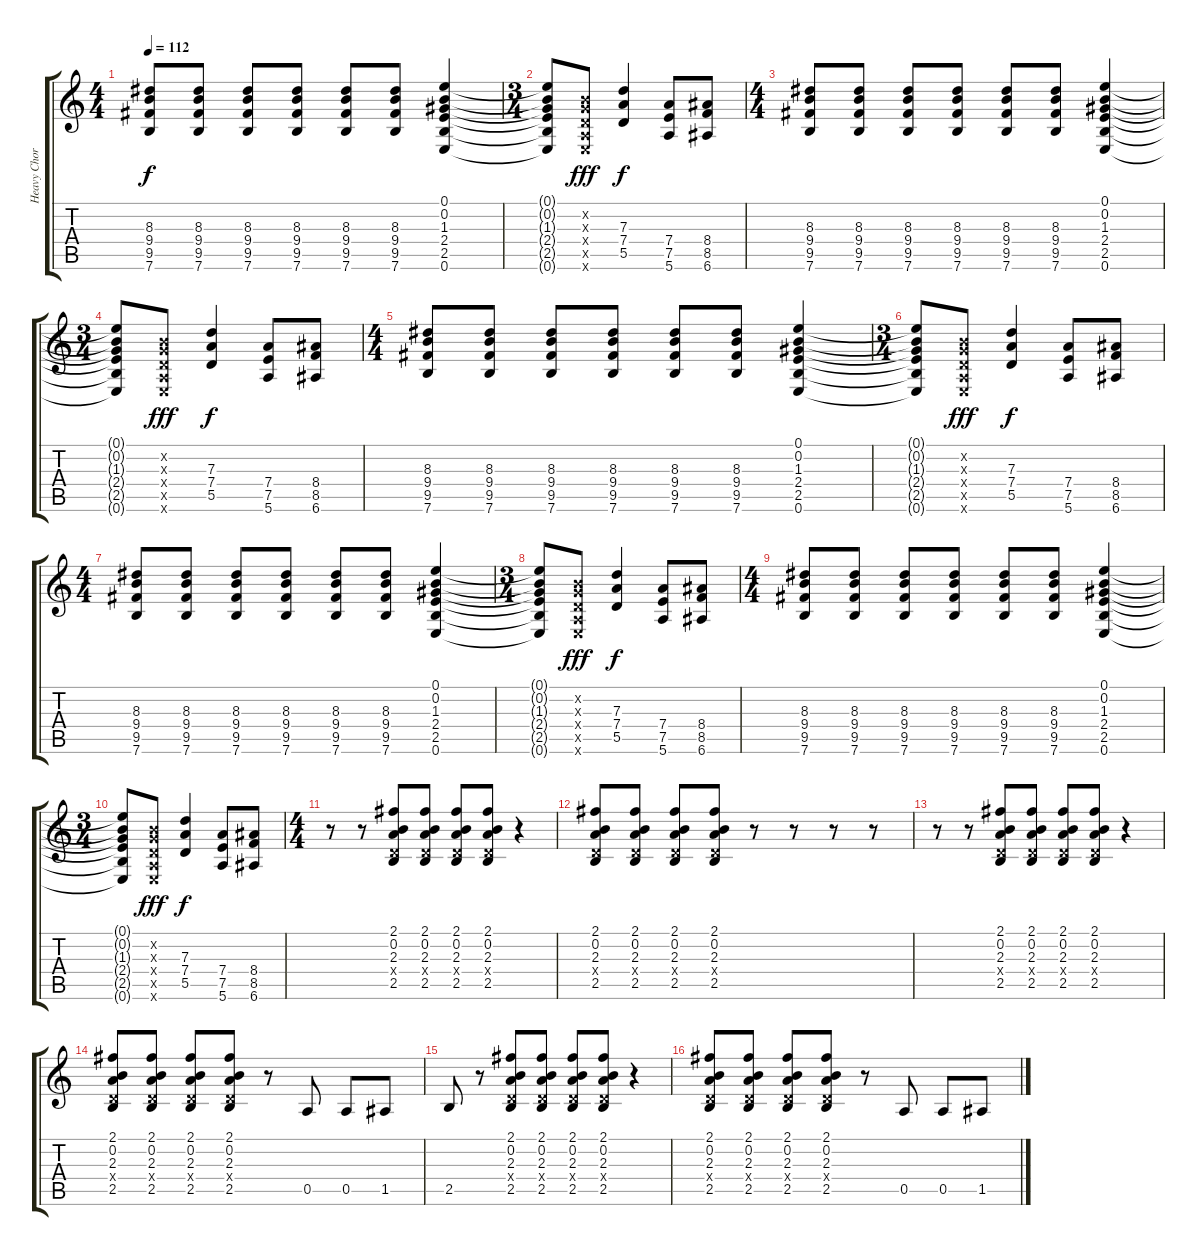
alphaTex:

\track ("Heavy Chorus" "Heavy Chor") {instrument distortionguitar}
\staff {score tabs}
\tuning (E4 B3 G3 D3 A2 E2) {hide}
\ts (4 4)
\tempo 112
\clef g2
\ks c
(8.3 9.4 9.5 7.6).8{dy f} (8.3 9.4 9.5 7.6).8 (8.3 9.4 9.5 7.6).8 (8.3 9.4 9.5 7.6).8 (8.3 9.4 9.5 7.6).8 (8.3 9.4 9.5 7.6).8 (0.1 0.2 1.3 2.4 2.5 0.6).4 |
\ts (3 4)
(0.1{t} 0.2{t} 1.3{t} 2.4{t} 2.5{t} 0.6{t}).8 (0.2{x} 0.3{x} 0.4{x} 0.5{x} 0.6{x}).8{dy fff} (7.3 7.4 5.5).4{dy f} (7.4 7.5 5.6).8 (8.4 8.5 6.6).8 |
\ts (4 4)
(8.3 9.4 9.5 7.6).8 (8.3 9.4 9.5 7.6).8 (8.3 9.4 9.5 7.6).8 (8.3 9.4 9.5 7.6).8 (8.3 9.4 9.5 7.6).8 (8.3 9.4 9.5 7.6).8 (0.1 0.2 1.3 2.4 2.5 0.6).4 |
\ts (3 4)
(0.1{t} 0.2{t} 1.3{t} 2.4{t} 2.5{t} 0.6{t}).8 (0.2{x} 0.3{x} 0.4{x} 0.5{x} 0.6{x}).8{dy fff} (7.3 7.4 5.5).4{dy f} (7.4 7.5 5.6).8 (8.4 8.5 6.6).8 |
\ts (4 4)
(8.3 9.4 9.5 7.6).8 (8.3 9.4 9.5 7.6).8 (8.3 9.4 9.5 7.6).8 (8.3 9.4 9.5 7.6).8 (8.3 9.4 9.5 7.6).8 (8.3 9.4 9.5 7.6).8 (0.1 0.2 1.3 2.4 2.5 0.6).4 |
\ts (3 4)
(0.1{t} 0.2{t} 1.3{t} 2.4{t} 2.5{t} 0.6{t}).8 (0.2{x} 0.3{x} 0.4{x} 0.5{x} 0.6{x}).8{dy fff} (7.3 7.4 5.5).4{dy f} (7.4 7.5 5.6).8 (8.4 8.5 6.6).8 |
\ts (4 4)
(8.3 9.4 9.5 7.6).8 (8.3 9.4 9.5 7.6).8 (8.3 9.4 9.5 7.6).8 (8.3 9.4 9.5 7.6).8 (8.3 9.4 9.5 7.6).8 (8.3 9.4 9.5 7.6).8 (0.1 0.2 1.3 2.4 2.5 0.6).4 |
\ts (3 4)
(0.1{t} 0.2{t} 1.3{t} 2.4{t} 2.5{t} 0.6{t}).8 (0.2{x} 0.3{x} 0.4{x} 0.5{x} 0.6{x}).8{dy fff} (7.3 7.4 5.5).4{dy f} (7.4 7.5 5.6).8 (8.4 8.5 6.6).8 |
\ts (4 4)
(8.3 9.4 9.5 7.6).8 (8.3 9.4 9.5 7.6).8 (8.3 9.4 9.5 7.6).8 (8.3 9.4 9.5 7.6).8 (8.3 9.4 9.5 7.6).8 (8.3 9.4 9.5 7.6).8 (0.1 0.2 1.3 2.4 2.5 0.6).4 |
\ts (3 4)
(0.1{t} 0.2{t} 1.3{t} 2.4{t} 2.5{t} 0.6{t}).8 (0.2{x} 0.3{x} 0.4{x} 0.5{x} 0.6{x}).8{dy fff} (7.3 7.4 5.5).4{dy f} (7.4 7.5 5.6).8 (8.4 8.5 6.6).8 |
\ts (4 4)
r.8 r.8 (2.1 0.2 2.3 0.4{x} 2.5).8 (2.1 0.2 2.3 0.4{x} 2.5).8 (2.1 0.2 2.3 0.4{x} 2.5).8 (2.1 0.2 2.3 0.4{x} 2.5).8 r.4 |
(2.1 0.2 2.3 0.4{x} 2.5).8 (2.1 0.2 2.3 0.4{x} 2.5).8 (2.1 0.2 2.3 0.4{x} 2.5).8 (2.1 0.2 2.3 0.4{x} 2.5).8 r.8 r.8 r.8 r.8 |
r.8 r.8 (2.1 0.2 2.3 0.4{x} 2.5).8 (2.1 0.2 2.3 0.4{x} 2.5).8 (2.1 0.2 2.3 0.4{x} 2.5).8 (2.1 0.2 2.3 0.4{x} 2.5).8 r.4 |
(2.1 0.2 2.3 0.4{x} 2.5).8 (2.1 0.2 2.3 0.4{x} 2.5).8 (2.1 0.2 2.3 0.4{x} 2.5).8 (2.1 0.2 2.3 0.4{x} 2.5).8 r.8 0.5.8 0.5.8 1.5.8 |
2.5.8 r.8 (2.1 0.2 2.3 0.4{x} 2.5).8 (2.1 0.2 2.3 0.4{x} 2.5).8 (2.1 0.2 2.3 0.4{x} 2.5).8 (2.1 0.2 2.3 0.4{x} 2.5).8 r.4 |
(2.1 0.2 2.3 0.4{x} 2.5).8 (2.1 0.2 2.3 0.4{x} 2.5).8 (2.1 0.2 2.3 0.4{x} 2.5).8 (2.1 0.2 2.3 0.4{x} 2.5).8 r.8 0.5.8 0.5.8 1.5.8
